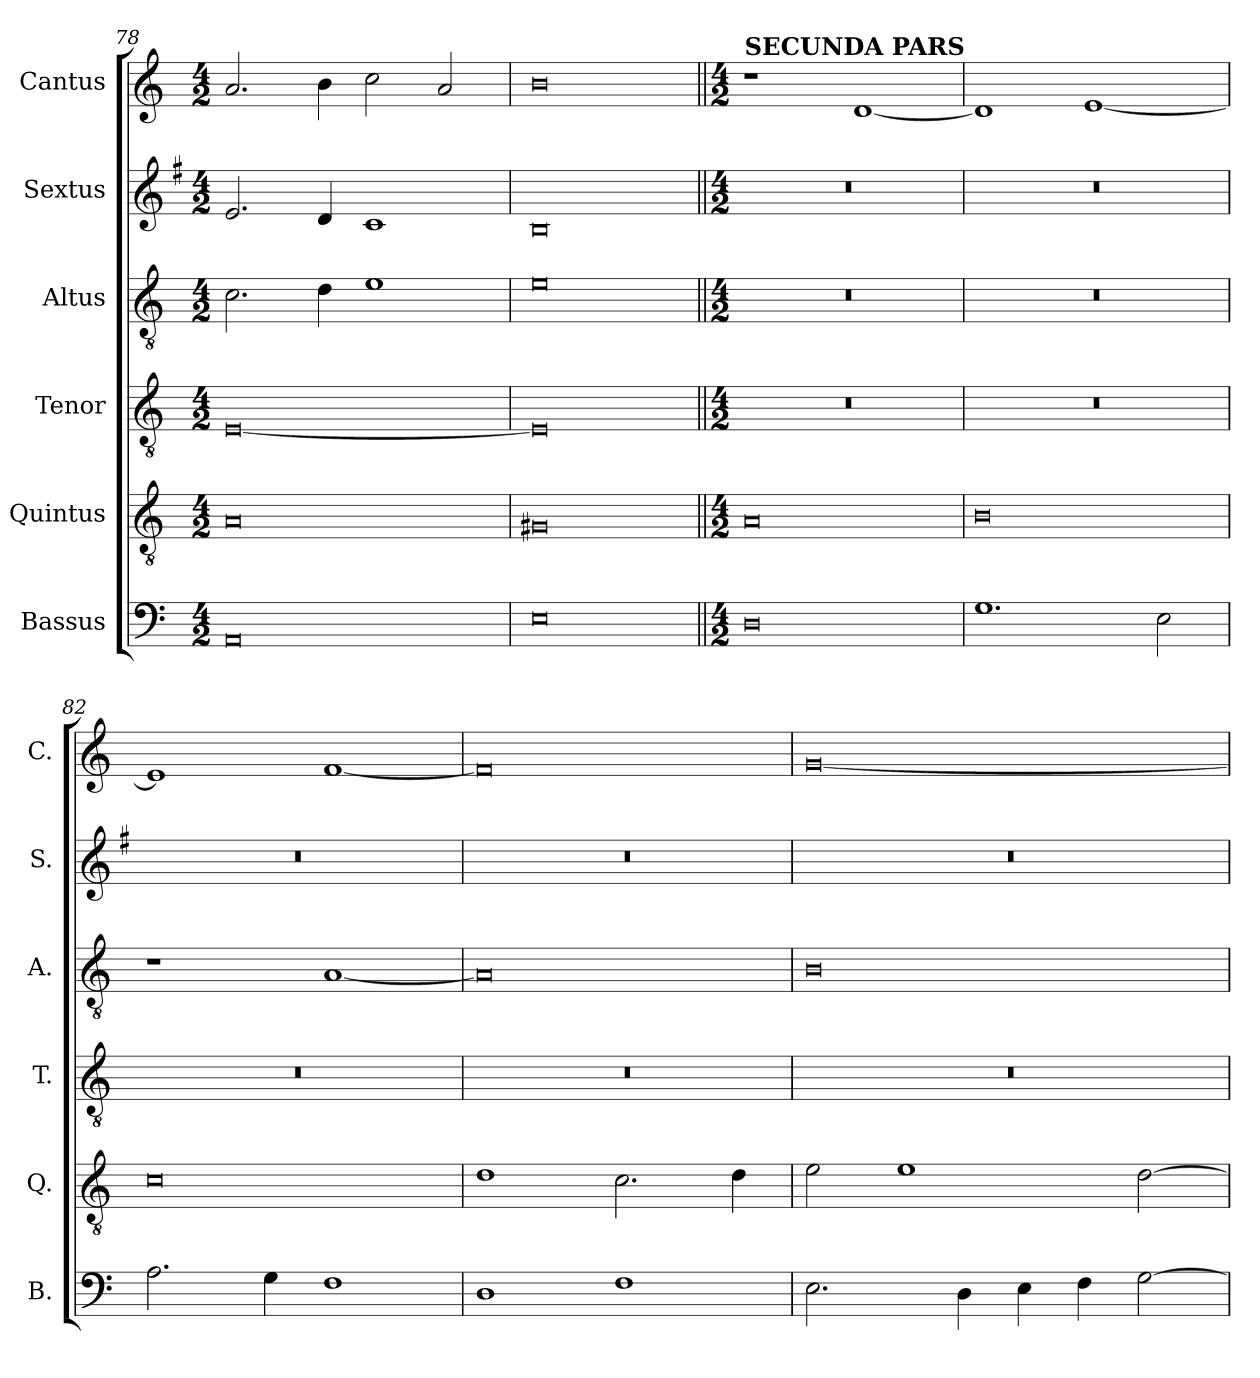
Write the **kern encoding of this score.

**kern	**kern	**kern	**kern	**kern	**kern
*part6	*part5	*part4	*part3	*part2	*part1
*staff6	*staff5	*staff4	*staff3	*staff2	*staff1
*I"Bassus	*I"Quintus	*I"Tenor	*I"Altus	*I"Sextus	*I"Cantus
*I'B.	*I'Q.	*I'T.	*I'A.	*I'S.	*I'C.
*clefF4	*clefGv2	*clefGv2	*clefGv2	*clefG2	*clefG2
*k[]	*k[]	*k[]	*k[]	*k[f#]	*k[]
*M4/2	*M4/2	*M4/2	*M4/2	*M4/2	*M4/2
=78	=78	=78	=78	=78	=78
0AA	0A	[0E	2.c\	2.e/	2.a/
.	.	.	4d\	4d/	4b\
.	.	.	1e	1c	2cc\
.	.	.	.	.	2a/
=79	=79	=79	=79	=79	=79
0E	0G#X	0E]	0e	0B	0b
=80||	=80||	=80||	=80||	=80||	=80||
*M4/2	*M4/2	*M4/2	*M4/2	*M4/2	*M4/2
!	!	!	!	!	!LO:TX:a:B:t=SECUNDA PARS
0D	0A	0r	0r	0r	1r
.	.	.	.	.	[1d
=81	=81	=81	=81	=81	=81
1.G	0B	0r	0r	0r	1d]
.	.	.	.	.	[1e
2E\	.	.	.	.	.
=82	=82	=82	=82	=82	=82
2.A\	0c	0r	1r	0r	1e]
4G\	.	.	.	.	.
1F	.	.	[1A	.	[1f
=83	=83	=83	=83	=83	=83
1D	1d	0r	0A]	0r	0f]
1F	2.c\	.	.	.	.
.	4d\	.	.	.	.
!!LO:LB:g=z
=84	=84	=84	=84	=84	=84
2.E\	2e\	0r	0B	0r	[0g
.	1e	.	.	.	.
4D\	.	.	.	.	.
4E\	.	.	.	.	.
4F\	.	.	.	.	.
[2G\	[2d\	.	.	.	.
=	=	=	=	=	=
*-	*-	*-	*-	*-	*-
